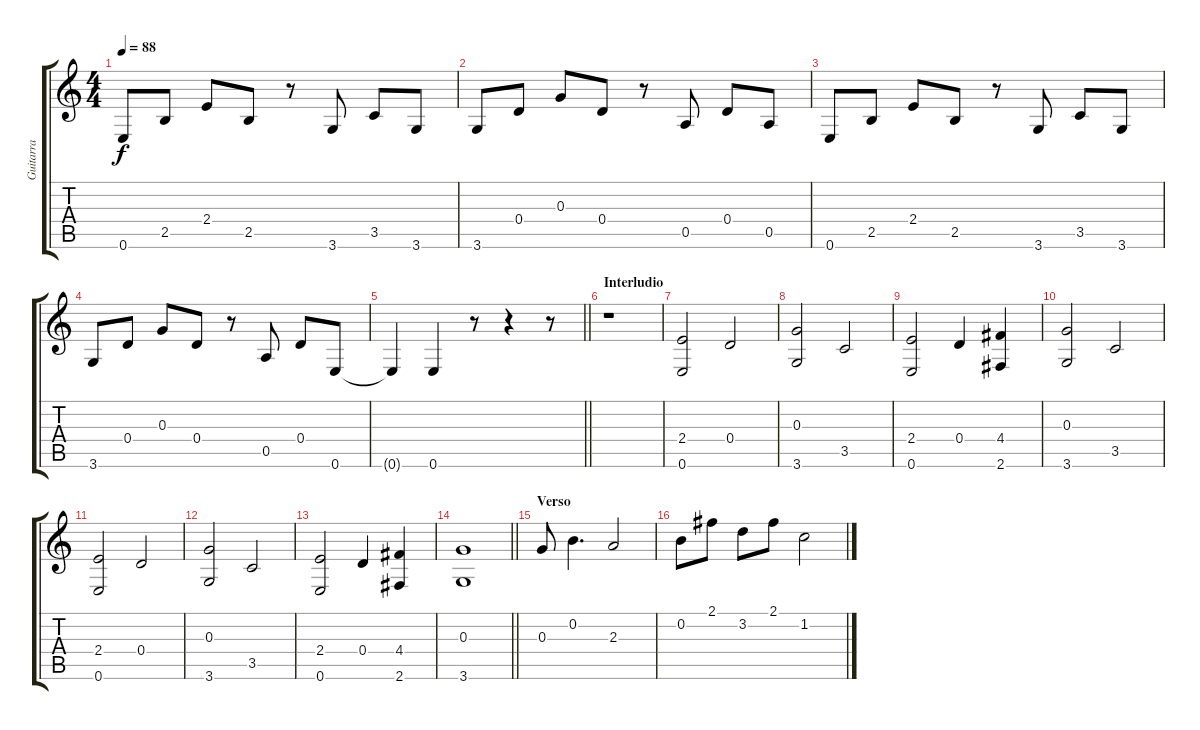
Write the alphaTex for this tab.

\track ("Guitarra" "Guitarra") {instrument acousticguitarnylon}
\staff {score tabs}
\tuning (E4 B3 G3 D3 A2 E2) {hide}
\ts (4 4)
\tempo 88
\clef g2
\ks c
0.6.8{dy f} 2.5.8 2.4.8 2.5.8 r.8 3.6.8 3.5.8 3.6.8 |
3.6.8 0.4.8 0.3.8 0.4.8 r.8 0.5.8 0.4.8 0.5.8 |
0.6.8 2.5.8 2.4.8 2.5.8 r.8 3.6.8 3.5.8 3.6.8 |
3.6.8 0.4.8 0.3.8 0.4.8 r.8 0.5.8 0.4.8 0.6.8 |
\barLineRight lightlight
0.6{t}.4 0.6.4 r.8 r.4 r.8 |
\section ("" "Interludio")
r.1{volume 16} |
(2.4 0.6).2 0.4.2 |
(0.3 3.6).2 3.5.2 |
(2.4 0.6).2 0.4.4 (4.4 2.6).4 |
(0.3 3.6).2 3.5.2 |
(2.4 0.6).2 0.4.2 |
(0.3 3.6).2 3.5.2 |
(2.4 0.6).2 0.4.4 (4.4 2.6).4 |
\barLineRight lightlight
(0.3 3.6).1 |
\section ("" "Verso")
0.3.8{volume 14} 0.2.4{d} 2.3.2 |
0.2.8 2.1.8 3.2.8 2.1.8 1.2.2
